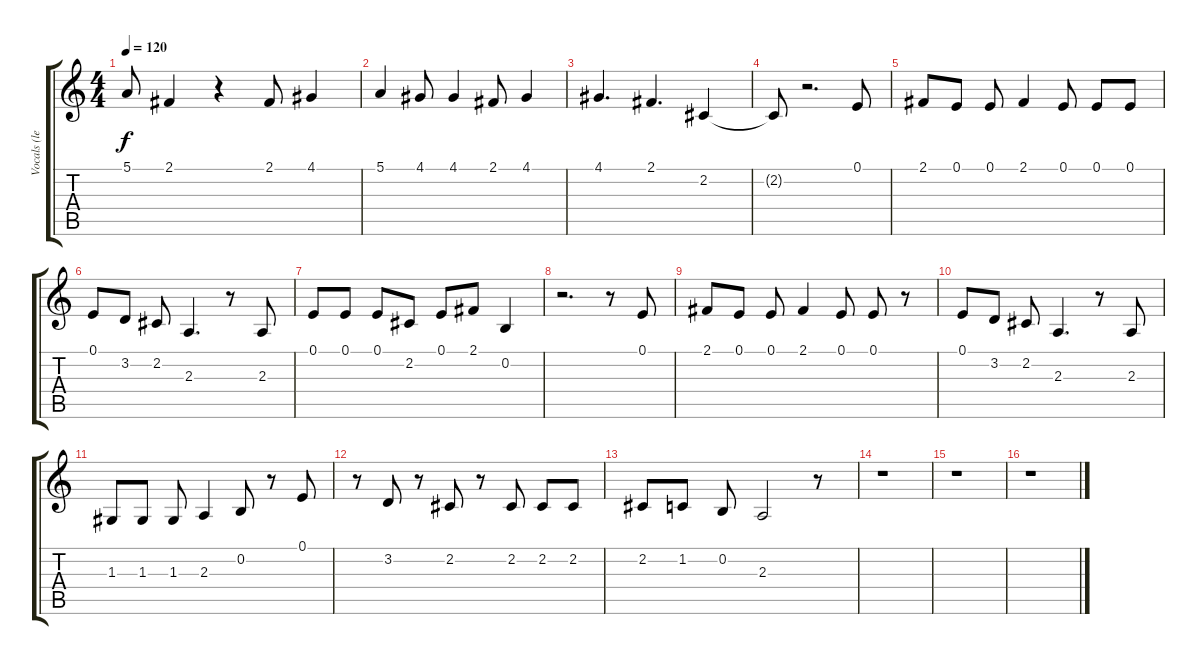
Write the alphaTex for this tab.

\track ("Vocals (lead 2) - Main Voice" "Vocals (le") {instrument fx1rain}
\staff {score tabs}
\tuning (E4 B3 G3 D3 A2 E2) {hide}
\ts (4 4)
\tempo 120
\clef g2
\ks c
5.1.8{dy f} 2.1.4 r.4 2.1.8 4.1.4 |
5.1.4 4.1.8 4.1.4 2.1.8 4.1.4 |
4.1.4{d} 2.1.4{d} 2.2.4 |
2.2{t}.8 r.2{d} 0.1.8 |
2.1.8 0.1.8 0.1.8 2.1.4 0.1.8 0.1.8 0.1.8 |
0.1.8 3.2.8 2.2.8 2.3.4{d} r.8 2.3.8 |
0.1.8 0.1.8 0.1.8 2.2.8 0.1.8 2.1.8 0.2.4 |
r.2{d} r.8 0.1.8 |
2.1.8 0.1.8 0.1.8 2.1.4 0.1.8 0.1.8 r.8 |
0.1.8 3.2.8 2.2.8 2.3.4{d} r.8 2.3.8 |
1.3.8 1.3.8 1.3.8 2.3.4 0.2.8 r.8 0.1.8 |
r.8 3.2.8 r.8 2.2.8 r.8 2.2.8 2.2.8 2.2.8 |
2.2.8 1.2.8 0.2.8 2.3.2 r.8 |
r.1 |
r.1 |
r.1
